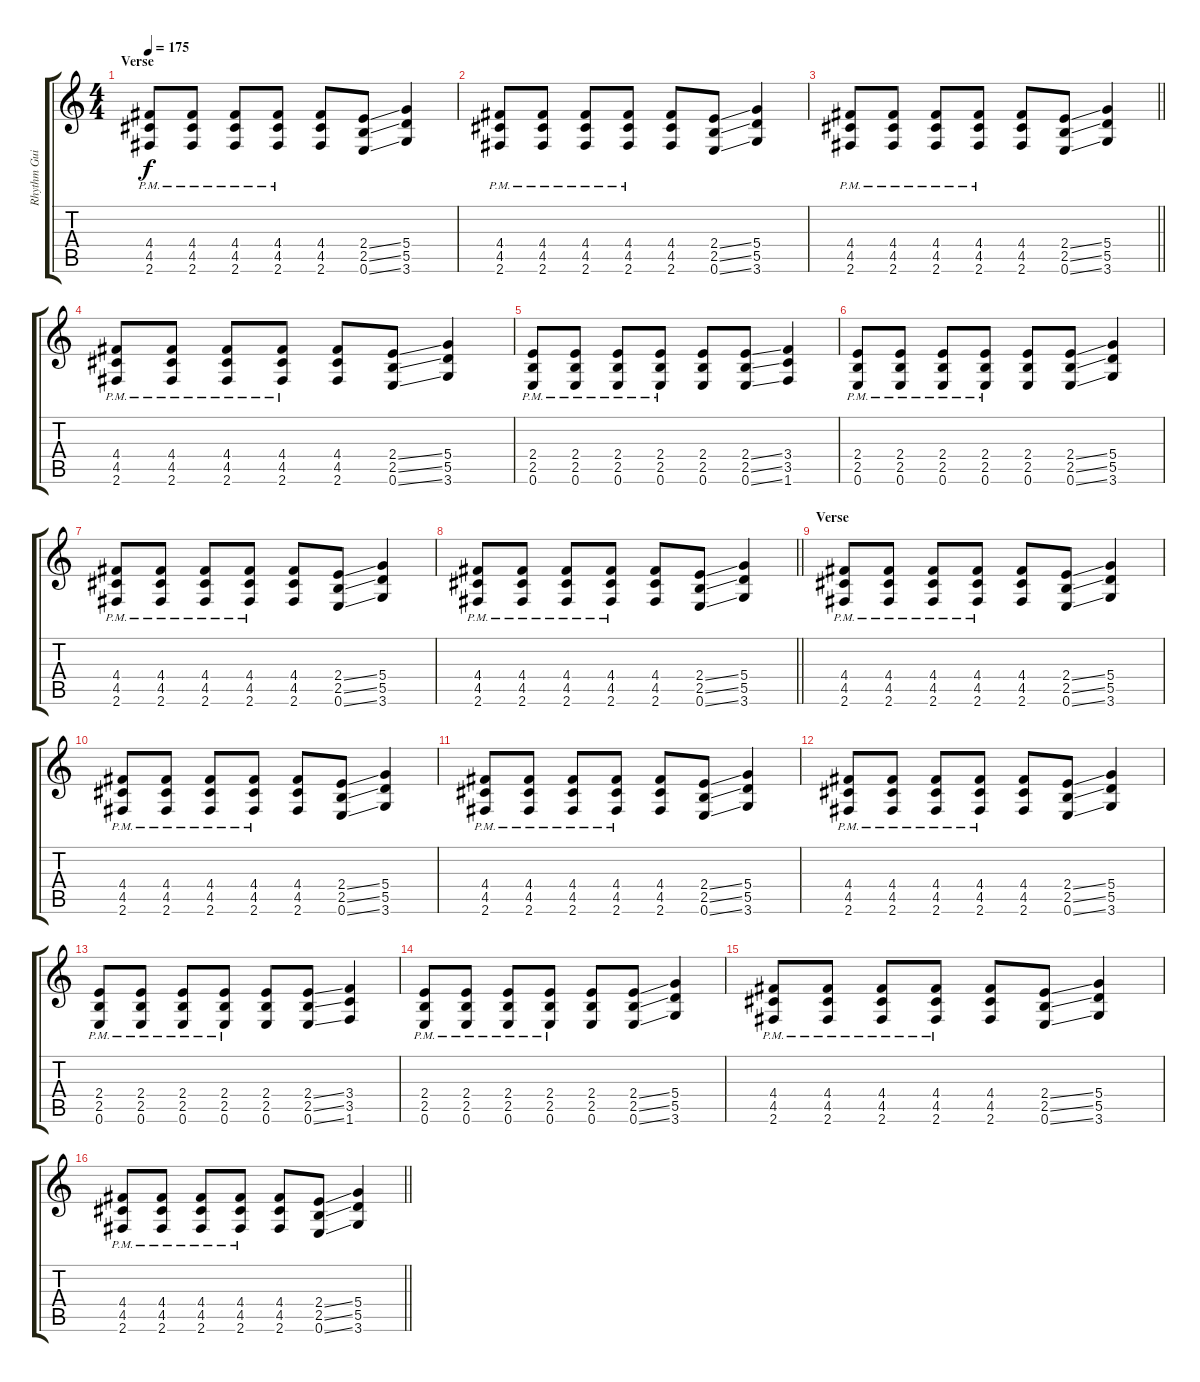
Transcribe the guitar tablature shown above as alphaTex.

\track ("Rhythm Guitar" "Rhythm Gui") {instrument overdrivenguitar}
\staff {score tabs}
\tuning (E4 B3 G3 D3 A2 E2) {hide}
\ts (4 4)
\section ("" "Verse")
\tempo 175
\clef g2
\ks c
(4.4{pm} 4.5{pm} 2.6{pm}).8{dy f} (4.4{pm} 4.5{pm} 2.6{pm}).8 (4.4{pm} 4.5{pm} 2.6{pm}).8 (4.4{pm} 4.5{pm} 2.6{pm}).8 (4.4 4.5 2.6).8 (2.4{ss} 2.5{ss} 0.6{ss}).8 (5.4 5.5 3.6).4 |
(4.4{pm} 4.5{pm} 2.6{pm}).8 (4.4{pm} 4.5{pm} 2.6{pm}).8 (4.4{pm} 4.5{pm} 2.6{pm}).8 (4.4{pm} 4.5{pm} 2.6{pm}).8 (4.4 4.5 2.6).8 (2.4{ss} 2.5{ss} 0.6{ss}).8 (5.4 5.5 3.6).4 |
\barLineRight lightlight
(4.4{pm} 4.5{pm} 2.6{pm}).8 (4.4{pm} 4.5{pm} 2.6{pm}).8 (4.4{pm} 4.5{pm} 2.6{pm}).8 (4.4{pm} 4.5{pm} 2.6{pm}).8 (4.4 4.5 2.6).8 (2.4{ss} 2.5{ss} 0.6{ss}).8 (5.4 5.5 3.6).4 |
\section ("" "")
(4.4{pm} 4.5{pm} 2.6{pm}).8 (4.4{pm} 4.5{pm} 2.6{pm}).8 (4.4{pm} 4.5{pm} 2.6{pm}).8 (4.4{pm} 4.5{pm} 2.6{pm}).8 (4.4 4.5 2.6).8 (2.4{ss} 2.5{ss} 0.6{ss}).8 (5.4 5.5 3.6).4 |
(2.4{pm} 2.5{pm} 0.6{pm}).8 (2.4{pm} 2.5{pm} 0.6{pm}).8 (2.4{pm} 2.5{pm} 0.6{pm}).8 (2.4{pm} 2.5{pm} 0.6{pm}).8 (2.4 2.5 0.6).8 (2.4{ss} 2.5{ss} 0.6{ss}).8 (3.4 3.5 1.6).4 |
(2.4{pm} 2.5{pm} 0.6{pm}).8 (2.4{pm} 2.5{pm} 0.6{pm}).8 (2.4{pm} 2.5{pm} 0.6{pm}).8 (2.4{pm} 2.5{pm} 0.6{pm}).8 (2.4 2.5 0.6).8 (2.4{ss} 2.5{ss} 0.6{ss}).8 (5.4 5.5 3.6).4 |
(4.4{pm} 4.5{pm} 2.6{pm}).8 (4.4{pm} 4.5{pm} 2.6{pm}).8 (4.4{pm} 4.5{pm} 2.6{pm}).8 (4.4{pm} 4.5{pm} 2.6{pm}).8 (4.4 4.5 2.6).8 (2.4{ss} 2.5{ss} 0.6{ss}).8 (5.4 5.5 3.6).4 |
\barLineRight lightlight
(4.4{pm} 4.5{pm} 2.6{pm}).8 (4.4{pm} 4.5{pm} 2.6{pm}).8 (4.4{pm} 4.5{pm} 2.6{pm}).8 (4.4{pm} 4.5{pm} 2.6{pm}).8 (4.4 4.5 2.6).8 (2.4{ss} 2.5{ss} 0.6{ss}).8 (5.4 5.5 3.6).4 |
\section ("" "Verse")
(4.4{pm} 4.5{pm} 2.6{pm}).8 (4.4{pm} 4.5{pm} 2.6{pm}).8 (4.4{pm} 4.5{pm} 2.6{pm}).8 (4.4{pm} 4.5{pm} 2.6{pm}).8 (4.4 4.5 2.6).8 (2.4{ss} 2.5{ss} 0.6{ss}).8 (5.4 5.5 3.6).4 |
(4.4{pm} 4.5{pm} 2.6{pm}).8 (4.4{pm} 4.5{pm} 2.6{pm}).8 (4.4{pm} 4.5{pm} 2.6{pm}).8 (4.4{pm} 4.5{pm} 2.6{pm}).8 (4.4 4.5 2.6).8 (2.4{ss} 2.5{ss} 0.6{ss}).8 (5.4 5.5 3.6).4 |
(4.4{pm} 4.5{pm} 2.6{pm}).8 (4.4{pm} 4.5{pm} 2.6{pm}).8 (4.4{pm} 4.5{pm} 2.6{pm}).8 (4.4{pm} 4.5{pm} 2.6{pm}).8 (4.4 4.5 2.6).8 (2.4{ss} 2.5{ss} 0.6{ss}).8 (5.4 5.5 3.6).4 |
(4.4{pm} 4.5{pm} 2.6{pm}).8 (4.4{pm} 4.5{pm} 2.6{pm}).8 (4.4{pm} 4.5{pm} 2.6{pm}).8 (4.4{pm} 4.5{pm} 2.6{pm}).8 (4.4 4.5 2.6).8 (2.4{ss} 2.5{ss} 0.6{ss}).8 (5.4 5.5 3.6).4 |
(2.4{pm} 2.5{pm} 0.6{pm}).8 (2.4{pm} 2.5{pm} 0.6{pm}).8 (2.4{pm} 2.5{pm} 0.6{pm}).8 (2.4{pm} 2.5{pm} 0.6{pm}).8 (2.4 2.5 0.6).8 (2.4{ss} 2.5{ss} 0.6{ss}).8 (3.4 3.5 1.6).4 |
(2.4{pm} 2.5{pm} 0.6{pm}).8 (2.4{pm} 2.5{pm} 0.6{pm}).8 (2.4{pm} 2.5{pm} 0.6{pm}).8 (2.4{pm} 2.5{pm} 0.6{pm}).8 (2.4 2.5 0.6).8 (2.4{ss} 2.5{ss} 0.6{ss}).8 (5.4 5.5 3.6).4 |
(4.4{pm} 4.5{pm} 2.6{pm}).8 (4.4{pm} 4.5{pm} 2.6{pm}).8 (4.4{pm} 4.5{pm} 2.6{pm}).8 (4.4{pm} 4.5{pm} 2.6{pm}).8 (4.4 4.5 2.6).8 (2.4{ss} 2.5{ss} 0.6{ss}).8 (5.4 5.5 3.6).4 |
\barLineRight lightlight
(4.4{pm} 4.5{pm} 2.6{pm}).8 (4.4{pm} 4.5{pm} 2.6{pm}).8 (4.4{pm} 4.5{pm} 2.6{pm}).8 (4.4{pm} 4.5{pm} 2.6{pm}).8 (4.4 4.5 2.6).8 (2.4{ss} 2.5{ss} 0.6{ss}).8 (5.4 5.5 3.6).4
